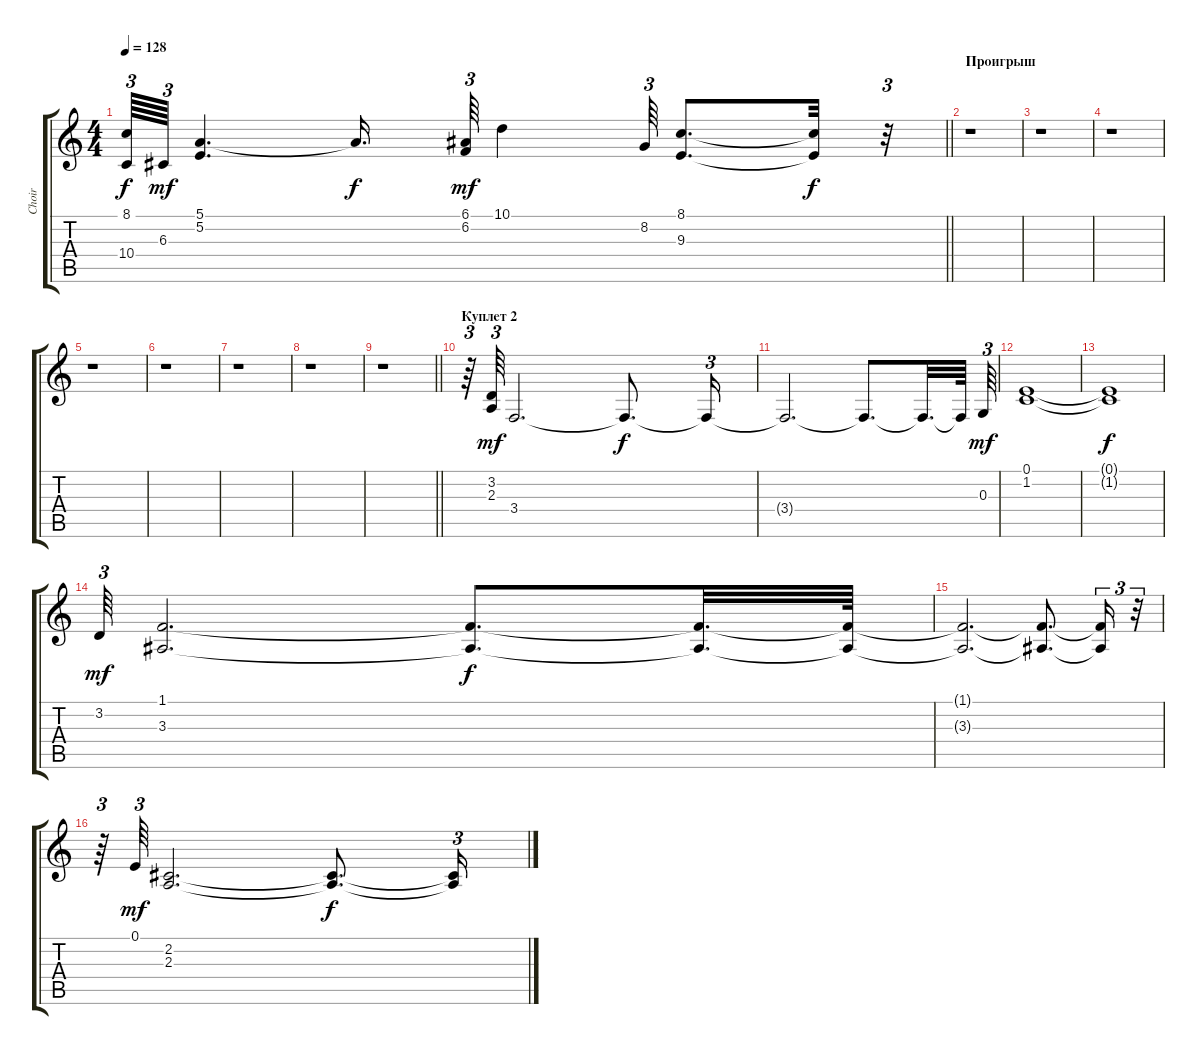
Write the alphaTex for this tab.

\track ("Choir" "Choir") {instrument choiraahs}
\staff {score tabs}
\tuning (E4 B3 G3 D3 A2 E2) {hide}
\ts (4 4)
\tempo 128
\clef g2
\barLineRight lightlight
\ks c
(8.1{t} 10.4{t}).64{tu (3 2) dy f} 6.3.64{tu (3 2) dy mf} (5.1 5.2).4{d} 5.1{t}.16{d dy f} (6.1 6.2).64{tu (3 2) dy mf} 10.1.4 8.2.64{tu (3 2)} (8.1 9.3).8{d} (8.1{t} 9.3{t}).32{dy f} r.32{tu (3 2)} |
\section ("" "Проигрыш")
r.1 |
r.1 |
r.1 |
r.1 |
r.1 |
r.1 |
r.1 |
\barLineRight lightlight
r.1 |
\section ("" "Куплет 2")
r.64{tu (3 2)} (3.2 2.3).64{tu (3 2) dy mf} 3.4.2{d} 3.4{t}.8{d dy f} 3.4{t}.16{tu (3 2)} |
3.4{t}.2{d} 3.4{t}.8{d} 3.4{t}.32{d} 3.4{t}.64 0.3.64{tu (3 2) dy mf} |
(0.1 1.2).1 |
(0.1{t} 1.2{t}).1{dy f} |
3.2.64{tu (3 2) dy mf} (1.1 3.3).2{d} (1.1{t} 3.3{t}).8{d dy f} (1.1{t} 3.3{t}).32{d} (1.1{t} 3.3{t}).64 |
(1.1{t} 3.3{t}).2{d} (1.1{t} 3.3{t}).8{d} (1.1{t} 3.3{t}).16{tu (3 2)} r.32{tu (3 2)} |
r.64{tu (3 2)} 0.1.64{tu (3 2) dy mf} (2.2 2.3).2{d} (2.2{t} 2.3{t}).8{d dy f} (2.2{t} 2.3{t}).16{tu (3 2)}
